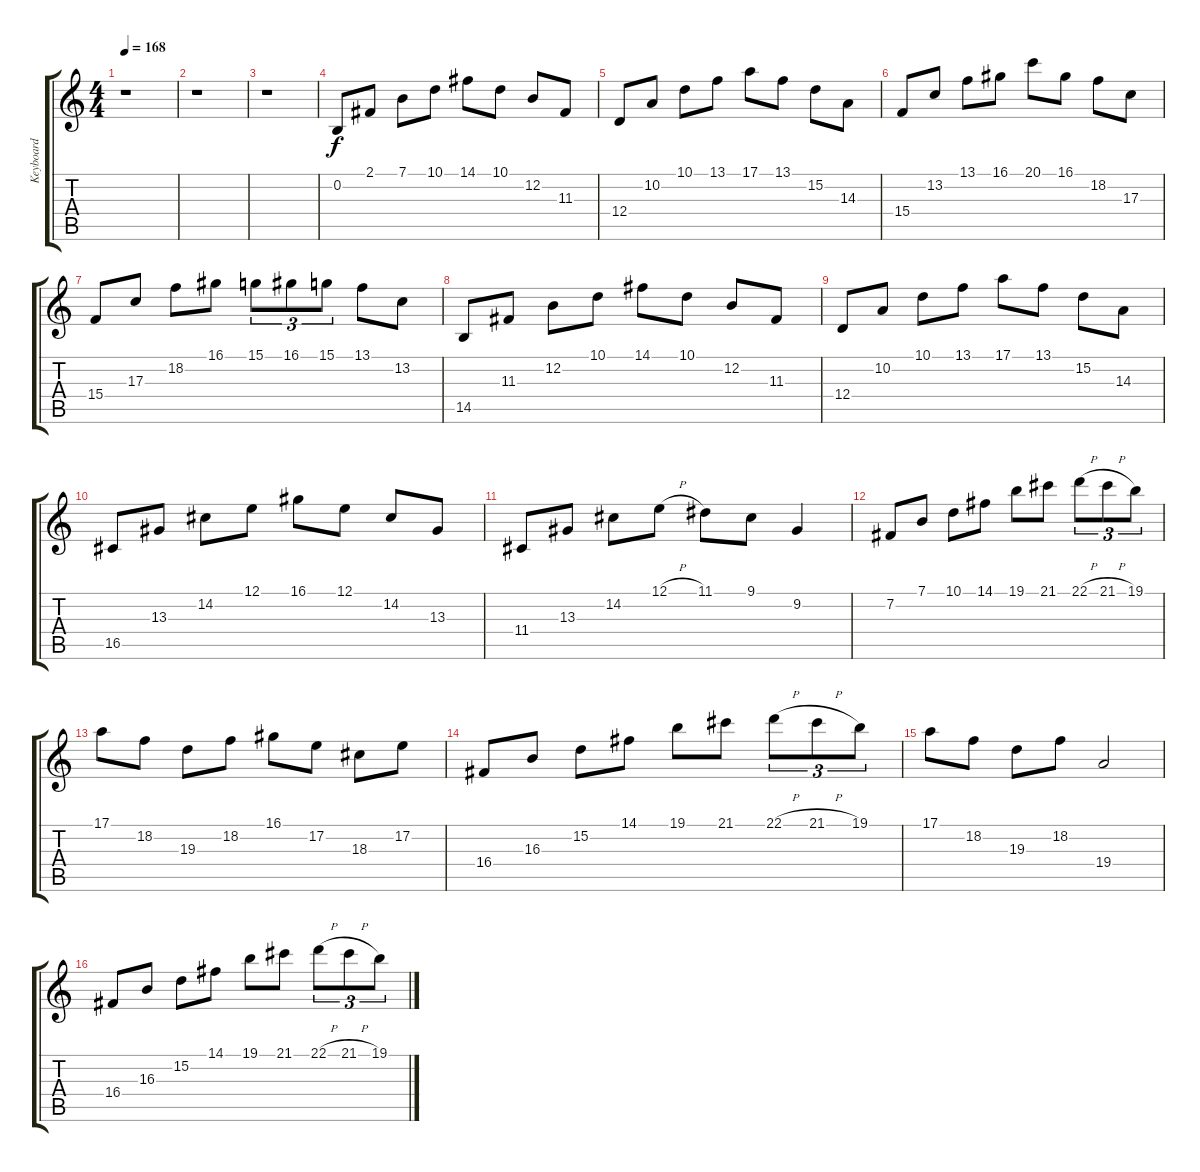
\track ("Keyboard" "Keyboard") {instrument musicbox}
\staff {score tabs}
\tuning (E4 B3 G3 D3 A2 E2) {hide}
\ts (4 4)
\tempo 168
\clef g2
\ks c
r.1{dy f} |
r.1 |
r.1 |
0.2.8 2.1.8 7.1.8 10.1.8 14.1.8 10.1.8 12.2.8 11.3.8 |
12.4.8 10.2.8 10.1.8 13.1.8 17.1.8 13.1.8 15.2.8 14.3.8 |
15.4.8 13.2.8 13.1.8 16.1.8 20.1.8 16.1.8 18.2.8 17.3.8 |
15.4.8 17.3.8 18.2.8 16.1.8 15.1.8{tu (3 2)} 16.1.8{tu (3 2)} 15.1.8{tu (3 2)} 13.1.8 13.2.8 |
14.5.8 11.3.8 12.2.8 10.1.8 14.1.8 10.1.8 12.2.8 11.3.8 |
12.4.8 10.2.8 10.1.8 13.1.8 17.1.8 13.1.8 15.2.8 14.3.8 |
16.5.8 13.3.8 14.2.8 12.1.8 16.1.8 12.1.8 14.2.8 13.3.8 |
11.4.8 13.3.8 14.2.8 12.1{h}.8 11.1.8 9.1.8 9.2.4 |
7.2.8 7.1.8 10.1.8 14.1.8 19.1.8 21.1.8 22.1{h}.8{tu (3 2)} 21.1{h}.8{tu (3 2)} 19.1.8{tu (3 2)} |
17.1.8 18.2.8 19.3.8 18.2.8 16.1.8 17.2.8 18.3.8 17.2.8 |
16.4.8 16.3.8 15.2.8 14.1.8 19.1.8 21.1.8 22.1{h}.8{tu (3 2)} 21.1{h}.8{tu (3 2)} 19.1.8{tu (3 2)} |
17.1.8 18.2.8 19.3.8 18.2.8 19.4.2 |
16.4.8 16.3.8 15.2.8 14.1.8 19.1.8 21.1.8 22.1{h}.8{tu (3 2)} 21.1{h}.8{tu (3 2)} 19.1.8{tu (3 2)}
